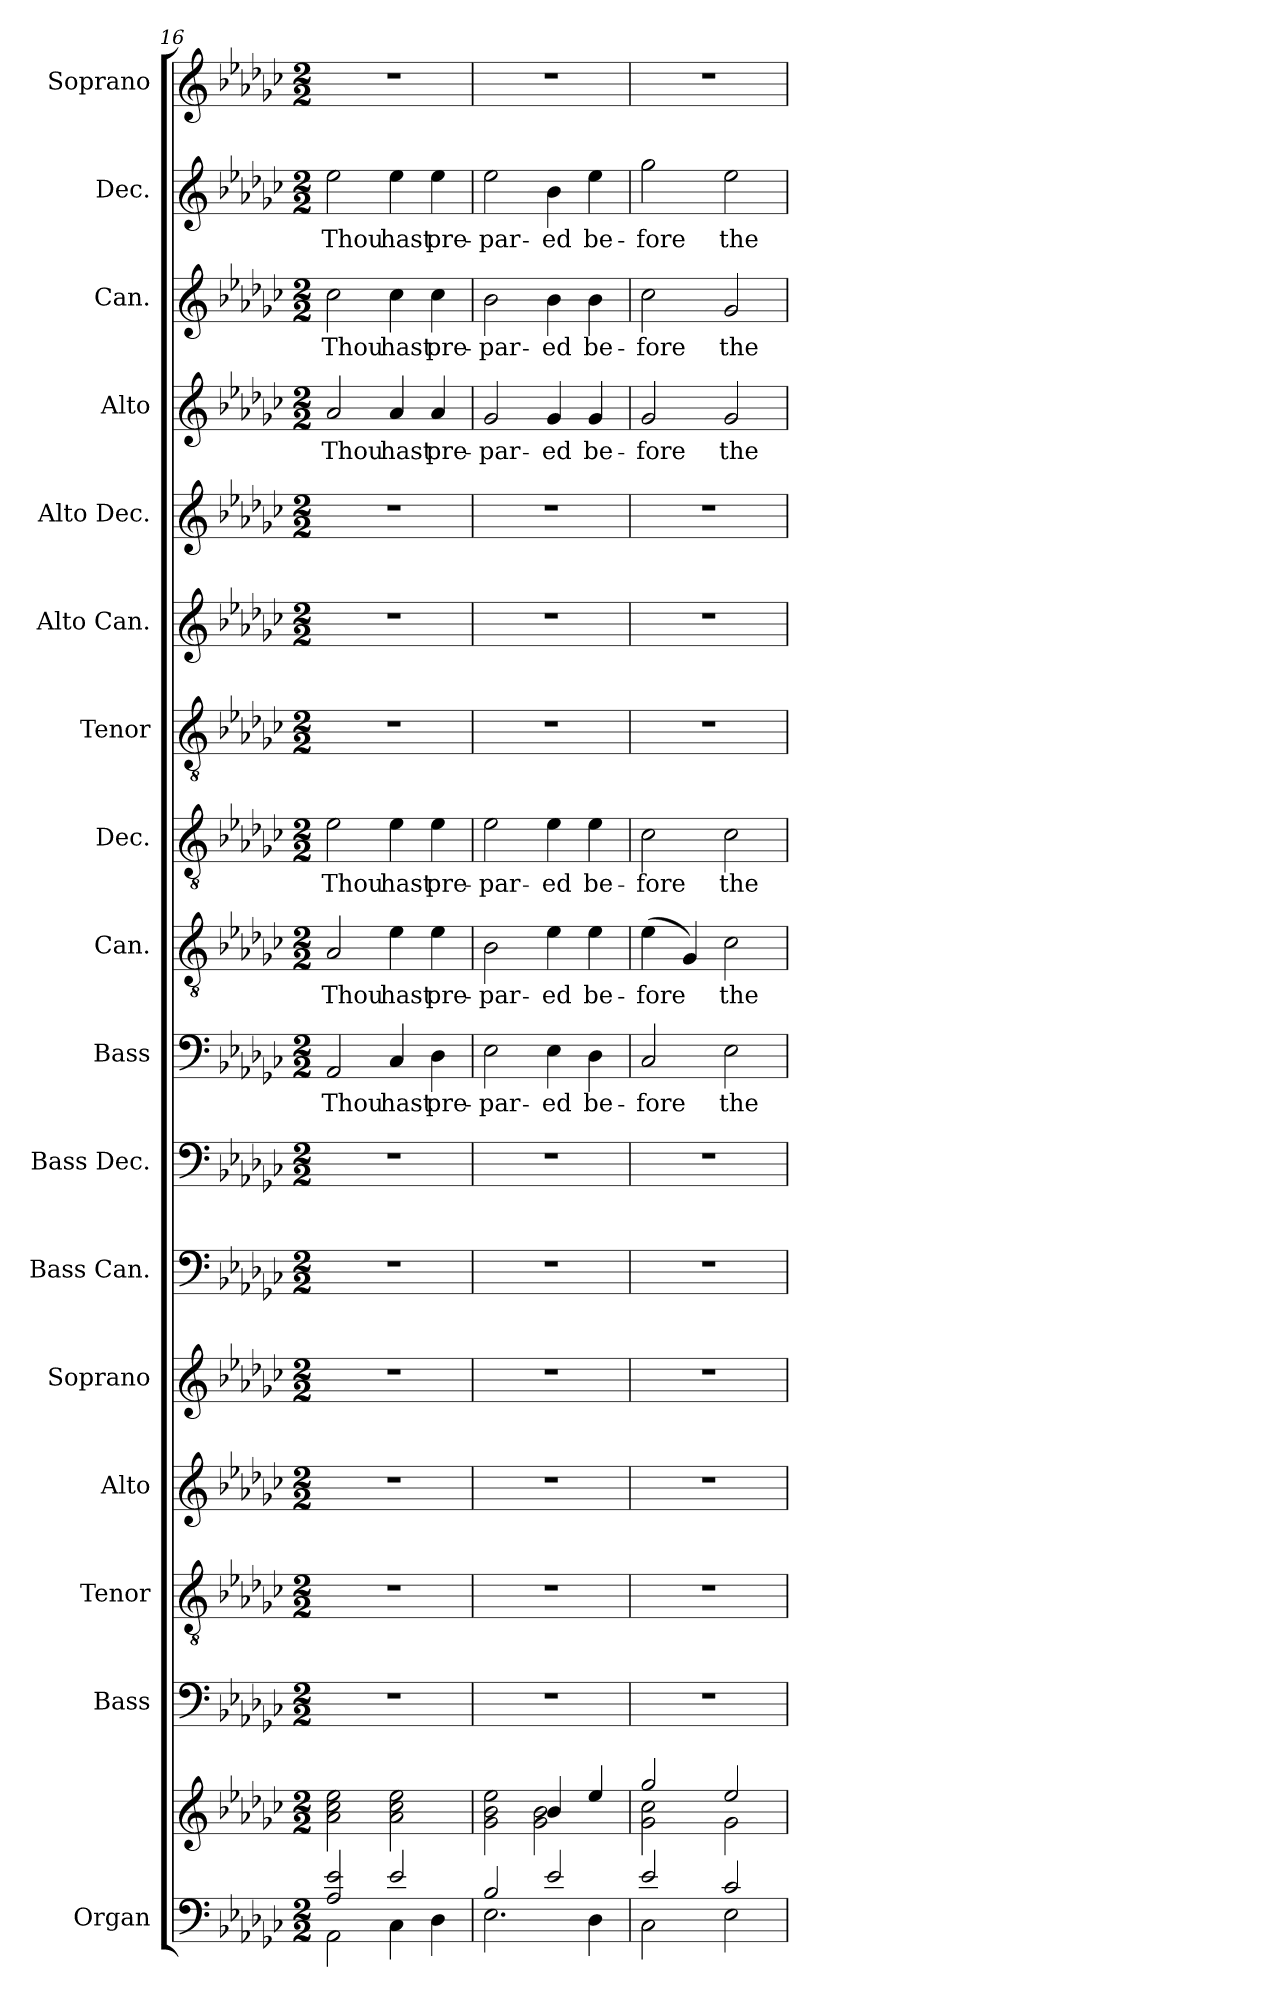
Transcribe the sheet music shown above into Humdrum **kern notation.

**kern	**kern	**kern	**kern	**kern	**kern	**kern	**kern	**kern	**text	**kern	**text	**kern	**text	**kern	**kern	**kern	**kern	**text	**kern	**text	**kern	**text	**kern
*part17	*part17	*part16	*part15	*part14	*part13	*part12	*part11	*part10	*part10	*part9	*part9	*part8	*part8	*part7	*part6	*part5	*part4	*part4	*part3	*part3	*part2	*part2	*part1
*staff18	*staff17	*staff16	*staff15	*staff14	*staff13	*staff12	*staff11	*staff10	*staff10	*staff9	*staff9	*staff8	*staff8	*staff7	*staff6	*staff5	*staff4	*staff4	*staff3	*staff3	*staff2	*staff2	*staff1
*I"Organ	*	*I"Bass	*I"Tenor	*I"Alto	*I"Soprano	*I"Bass Can.	*I"Bass Dec.	*I"Bass	*	*I"Can.	*	*I"Dec.	*	*I"Tenor	*I"Alto Can.	*I"Alto Dec.	*I"Alto	*	*I"Can.	*	*I"Dec.	*	*I"Soprano
*I'Org.	*	*I'B.	*I'T.	*I'A.	*I'S.	*I'B.   Can.	*I'Dec.	*I'B.	*	*	*	*I'Dec.	*	*I'T.	*I'A.   Can.	*I'Dec.	*I'A.	*	*	*	*I'Dec.	*	*I'S.
!!LO:LB:g=z
*clefF4	*clefG2	*clefF4	*clefGv2	*clefG2	*clefG2	*clefF4	*clefF4	*clefF4	*	*clefGv2	*	*clefGv2	*	*clefGv2	*clefG2	*clefG2	*clefG2	*	*clefG2	*	*clefG2	*	*clefG2
*	*	*	*ITrd7c12	*	*	*	*	*	*	*ITrd7c12	*	*ITrd7c12	*	*ITrd7c12	*	*	*	*	*	*	*	*	*
*k[b-e-a-d-g-c-]	*k[b-e-a-d-g-c-]	*k[b-e-a-d-g-c-]	*k[b-e-a-d-g-c-]	*k[b-e-a-d-g-c-]	*k[b-e-a-d-g-c-]	*k[b-e-a-d-g-c-]	*k[b-e-a-d-g-c-]	*k[b-e-a-d-g-c-]	*	*k[b-e-a-d-g-c-]	*	*k[b-e-a-d-g-c-]	*	*k[b-e-a-d-g-c-]	*k[b-e-a-d-g-c-]	*k[b-e-a-d-g-c-]	*k[b-e-a-d-g-c-]	*	*k[b-e-a-d-g-c-]	*	*k[b-e-a-d-g-c-]	*	*k[b-e-a-d-g-c-]
*G-:	*G-:	*G-:	*G-:	*G-:	*G-:	*G-:	*G-:	*G-:	*	*G-:	*	*G-:	*	*G-:	*G-:	*G-:	*G-:	*	*G-:	*	*G-:	*	*G-:
*M2/2	*M2/2	*M2/2	*M2/2	*M2/2	*M2/2	*M2/2	*M2/2	*M2/2	*	*M2/2	*	*M2/2	*	*M2/2	*M2/2	*M2/2	*M2/2	*	*M2/2	*	*M2/2	*	*M2/2
=16	=16	=16	=16	=16	=16	=16	=16	=16	=16	=16	=16	=16	=16	=16	=16	=16	=16	=16	=16	=16	=16	=16	=16
*^	*	*	*	*	*	*	*	*	*	*	*	*	*	*	*	*	*	*	*	*	*	*	*
!	!	!	!	!	!	!	!	!	!	!LO:LY:b:color=#000000	!	!	!	!	!	!	!	!	!	!	!	!	!	!
!	!	!	!	!	!	!	!	!	!	!	!	!LO:LY:b:color=#000000	!	!	!	!	!	!	!	!	!	!	!	!
!	!	!	!	!	!	!	!	!	!	!	!	!	!	!LO:LY:b:color=#000000	!	!	!	!	!	!	!	!	!	!
!	!	!	!	!	!	!	!	!	!	!	!	!	!	!	!	!	!	!	!LO:LY:b:color=#000000	!	!	!	!	!
!	!	!	!	!	!	!	!	!	!	!	!	!	!	!	!	!	!	!	!	!	!LO:LY:b:color=#000000	!	!	!
!	!	!	!	!	!	!	!	!	!	!	!	!	!	!	!	!	!	!	!	!	!	!	!LO:LY:b:color=#000000	!
2A-i/ 2e-i	2AA-i\	2a-i\ 2cc-i 2ee-i	1r	1r	1r	1r	1r	1r	2AA-i/	Thou	2AA-i/	Thou	2E-i\	Thou	1r	1r	1r	2a-i/	Thou	2cc-i\	Thou	2ee-i\	Thou	1r
!	!	!	!	!	!	!	!	!	!	!LO:LY:b:color=#000000	!	!	!	!	!	!	!	!	!	!	!	!	!	!
!	!	!	!	!	!	!	!	!	!	!	!	!LO:LY:b:color=#000000	!	!	!	!	!	!	!	!	!	!	!	!
!	!	!	!	!	!	!	!	!	!	!	!	!	!	!LO:LY:b:color=#000000	!	!	!	!	!	!	!	!	!	!
!	!	!	!	!	!	!	!	!	!	!	!	!	!	!	!	!	!	!	!LO:LY:b:color=#000000	!	!	!	!	!
!	!	!	!	!	!	!	!	!	!	!	!	!	!	!	!	!	!	!	!	!	!LO:LY:b:color=#000000	!	!	!
!	!	!	!	!	!	!	!	!	!	!	!	!	!	!	!	!	!	!	!	!	!	!	!LO:LY:b:color=#000000	!
2e-i/	4C-i\	2a-i\ 2cc-i 2ee-i	.	.	.	.	.	.	4C-i/	hast	4E-i\	hast	4E-i\	hast	.	.	.	4a-i/	hast	4cc-i\	hast	4ee-i\	hast	.
!	!	!	!	!	!	!	!	!	!	!LO:LY:b:color=#000000	!	!	!	!	!	!	!	!	!	!	!	!	!	!
!	!	!	!	!	!	!	!	!	!	!	!	!LO:LY:b:color=#000000	!	!	!	!	!	!	!	!	!	!	!	!
!	!	!	!	!	!	!	!	!	!	!	!	!	!	!LO:LY:b:color=#000000	!	!	!	!	!	!	!	!	!	!
!	!	!	!	!	!	!	!	!	!	!	!	!	!	!	!	!	!	!	!LO:LY:b:color=#000000	!	!	!	!	!
!	!	!	!	!	!	!	!	!	!	!	!	!	!	!	!	!	!	!	!	!	!LO:LY:b:color=#000000	!	!	!
!	!	!	!	!	!	!	!	!	!	!	!	!	!	!	!	!	!	!	!	!	!	!	!LO:LY:b:color=#000000	!
.	4D-i\	.	.	.	.	.	.	.	4D-i\	pre-	4E-i\	pre-	4E-i\	pre-	.	.	.	4a-i/	pre-	4cc-i\	pre-	4ee-i\	pre-	.
=17	=17	=17	=17	=17	=17	=17	=17	=17	=17	=17	=17	=17	=17	=17	=17	=17	=17	=17	=17	=17	=17	=17	=17	=17
*	*	*^	*	*	*	*	*	*	*	*	*	*	*	*	*	*	*	*	*	*	*	*	*	*
!	!	!	!	!	!	!	!	!	!	!	!LO:LY:b:color=#000000	!	!	!	!	!	!	!	!	!	!	!	!	!	!
!	!	!	!	!	!	!	!	!	!	!	!	!	!LO:LY:b:color=#000000	!	!	!	!	!	!	!	!	!	!	!	!
!	!	!	!	!	!	!	!	!	!	!	!	!	!	!	!LO:LY:b:color=#000000	!	!	!	!	!	!	!	!	!	!
!	!	!	!	!	!	!	!	!	!	!	!	!	!	!	!	!	!	!	!	!LO:LY:b:color=#000000	!	!	!	!	!
!	!	!	!	!	!	!	!	!	!	!	!	!	!	!	!	!	!	!	!	!	!	!LO:LY:b:color=#000000	!	!	!
!	!	!	!	!	!	!	!	!	!	!	!	!	!	!	!	!	!	!	!	!	!	!	!	!LO:LY:b:color=#000000	!
2B-i/	2.E-i\	2ryy	2g-i\ 2b-i 2ee-i	1r	1r	1r	1r	1r	1r	2E-i\	-par-	2BB-i\	-par-	2E-i\	-par-	1r	1r	1r	2g-i/	-par-	2b-i\	-par-	2ee-i\	-par-	1r
!	!	!	!	!	!	!	!	!	!	!	!LO:LY:b:color=#000000	!	!	!	!	!	!	!	!	!	!	!	!	!	!
!	!	!	!	!	!	!	!	!	!	!	!	!	!LO:LY:b:color=#000000	!	!	!	!	!	!	!	!	!	!	!	!
!	!	!	!	!	!	!	!	!	!	!	!	!	!	!	!LO:LY:b:color=#000000	!	!	!	!	!	!	!	!	!	!
!	!	!	!	!	!	!	!	!	!	!	!	!	!	!	!	!	!	!	!	!LO:LY:b:color=#000000	!	!	!	!	!
!	!	!	!	!	!	!	!	!	!	!	!	!	!	!	!	!	!	!	!	!	!	!LO:LY:b:color=#000000	!	!	!
!	!	!	!	!	!	!	!	!	!	!	!	!	!	!	!	!	!	!	!	!	!	!	!	!LO:LY:b:color=#000000	!
2e-i/	.	4b-i/	2g-i\ 2b-i	.	.	.	.	.	.	4E-i\	-ed	4E-i\	-ed	4E-i\	-ed	.	.	.	4g-i/	-ed	4b-i\	-ed	4b-i\	-ed	.
!	!	!	!	!	!	!	!	!	!	!	!LO:LY:b:color=#000000	!	!	!	!	!	!	!	!	!	!	!	!	!	!
!	!	!	!	!	!	!	!	!	!	!	!	!	!LO:LY:b:color=#000000	!	!	!	!	!	!	!	!	!	!	!	!
!	!	!	!	!	!	!	!	!	!	!	!	!	!	!	!LO:LY:b:color=#000000	!	!	!	!	!	!	!	!	!	!
!	!	!	!	!	!	!	!	!	!	!	!	!	!	!	!	!	!	!	!	!LO:LY:b:color=#000000	!	!	!	!	!
!	!	!	!	!	!	!	!	!	!	!	!	!	!	!	!	!	!	!	!	!	!	!LO:LY:b:color=#000000	!	!	!
!	!	!	!	!	!	!	!	!	!	!	!	!	!	!	!	!	!	!	!	!	!	!	!	!LO:LY:b:color=#000000	!
.	4D-i\	4ee-i/	.	.	.	.	.	.	.	4D-i\	be-	4E-i\	be-	4E-i\	be-	.	.	.	4g-i/	be-	4b-i\	be-	4ee-i\	be-	.
=18	=18	=18	=18	=18	=18	=18	=18	=18	=18	=18	=18	=18	=18	=18	=18	=18	=18	=18	=18	=18	=18	=18	=18	=18	=18
!	!	!	!	!	!	!	!	!	!	!	!LO:LY:b:color=#000000	!	!	!	!	!	!	!	!	!	!	!	!	!	!
!	!	!	!	!	!	!	!	!	!	!	!	!	!LO:LY:b:color=#000000	!	!	!	!	!	!	!	!	!	!	!	!
!	!	!	!	!	!	!	!	!	!	!	!	!	!	!	!LO:LY:b:color=#000000	!	!	!	!	!	!	!	!	!	!
!	!	!	!	!	!	!	!	!	!	!	!	!	!	!	!	!	!	!	!	!LO:LY:b:color=#000000	!	!	!	!	!
!	!	!	!	!	!	!	!	!	!	!	!	!	!	!	!	!	!	!	!	!	!	!LO:LY:b:color=#000000	!	!	!
!	!	!	!	!	!	!	!	!	!	!	!	!	!	!	!	!	!	!	!	!	!	!	!	!LO:LY:b:color=#000000	!
2e-i/	2C-i\	2gg-i/	2g-i\ 2cc-i	1r	1r	1r	1r	1r	1r	2C-i/	-fore	(4E-i\	-fore	2C-i\	-fore	1r	1r	1r	2g-i/	-fore	2cc-i\	-fore	2gg-i\	-fore	1r
.	.	.	.	.	.	.	.	.	.	.	.	4GG-i/)	.	.	.	.	.	.	.	.	.	.	.	.	.
!	!	!	!	!	!	!	!	!	!	!	!LO:LY:b:color=#000000	!	!	!	!	!	!	!	!	!	!	!	!	!	!
!	!	!	!	!	!	!	!	!	!	!	!	!	!LO:LY:b:color=#000000	!	!	!	!	!	!	!	!	!	!	!	!
!	!	!	!	!	!	!	!	!	!	!	!	!	!	!	!LO:LY:b:color=#000000	!	!	!	!	!	!	!	!	!	!
!	!	!	!	!	!	!	!	!	!	!	!	!	!	!	!	!	!	!	!	!LO:LY:b:color=#000000	!	!	!	!	!
!	!	!	!	!	!	!	!	!	!	!	!	!	!	!	!	!	!	!	!	!	!	!LO:LY:b:color=#000000	!	!	!
!	!	!	!	!	!	!	!	!	!	!	!	!	!	!	!	!	!	!	!	!	!	!	!	!LO:LY:b:color=#000000	!
2c-i/	2E-i\	2ee-i/	2g-i\	.	.	.	.	.	.	2E-i\	the	2C-i\	the	2C-i\	the	.	.	.	2g-i/	the	2g-i/	the	2ee-i\	the	.
*v	*v	*	*	*	*	*	*	*	*	*	*	*	*	*	*	*	*	*	*	*	*	*	*	*	*
*	*v	*v	*	*	*	*	*	*	*	*	*	*	*	*	*	*	*	*	*	*	*	*	*	*
=	=	=	=	=	=	=	=	=	=	=	=	=	=	=	=	=	=	=	=	=	=	=	=
*-	*-	*-	*-	*-	*-	*-	*-	*-	*-	*-	*-	*-	*-	*-	*-	*-	*-	*-	*-	*-	*-	*-	*-
